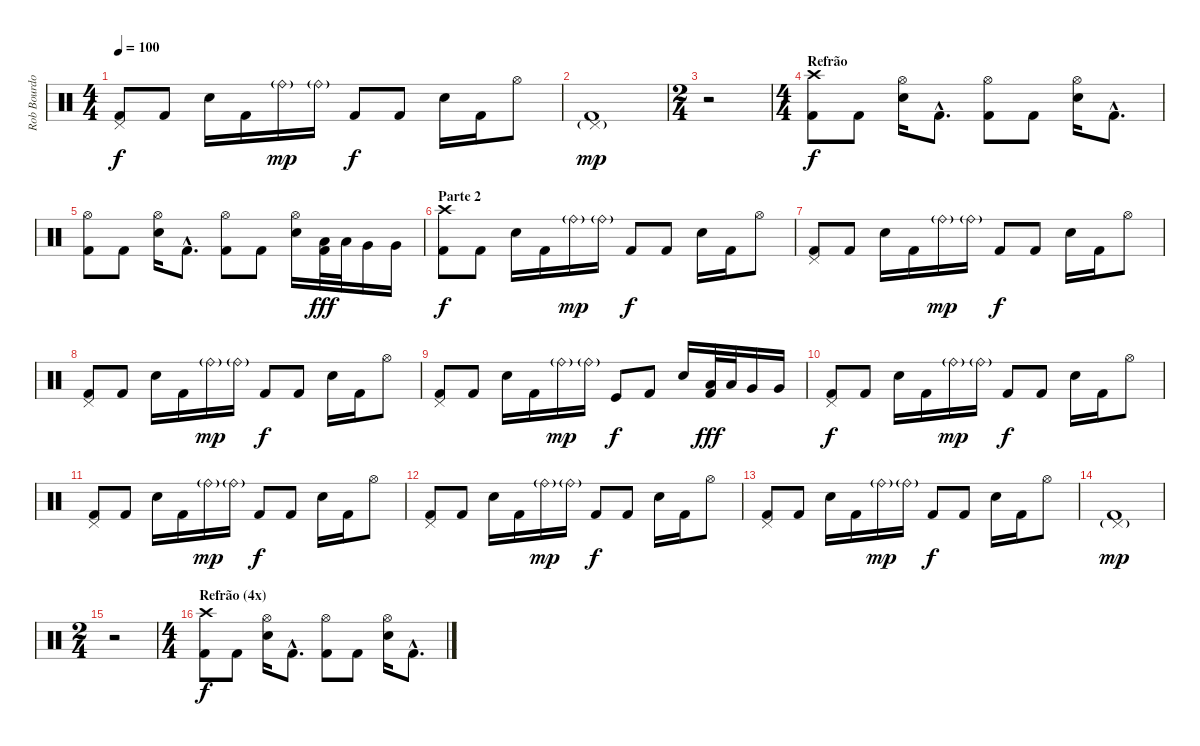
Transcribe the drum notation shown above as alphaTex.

\track ("Rob Bourdon" "Rob Bourdo") {instrument percussion}
\staff {score}
\articulation defaults
\ts (4 4)
\tempo 100
\clef neutral
\ks c
("Kick (hit) 2" "Pedal Hi-Hat (hit)").8{dy f} "Kick (hit) 2".8 "Snare (hit) 2".16 "Kick (hit) 2".16 "Ride (bell)"{g}.16{dy mp} "Ride (bell)"{g}.16 "Kick (hit) 2".8{dy f} "Kick (hit) 2".8 "Snare (hit) 2".16 "Kick (hit) 2".16 "Hi-Hat (open)".8 |
("Kick (hit) 2" "Pedal Hi-Hat (hit)"{g}).1{dy mp} |
\ts (2 4)
r.2 |
\ts (4 4)
\section ("" "Refrão")
("Kick (hit) 2" "Crash high (hit)").8{dy f} "Kick (hit) 2".8 ("Snare (hit) 2" "Hi-Hat (open)").16 "Kick (hit) 2"{hac}.8{d} ("Kick (hit) 2" "Hi-Hat (open)").8 "Kick (hit) 2".8 ("Snare (hit) 2" "Hi-Hat (open)").16 "Kick (hit) 2"{hac}.8{d} |
("Kick (hit) 2" "Hi-Hat (open)").8 "Kick (hit) 2".8 ("Snare (hit) 2" "Hi-Hat (open)").16 "Kick (hit) 2"{hac}.8{d} ("Kick (hit) 2" "Hi-Hat (open)").8 "Kick (hit) 2".8 ("Snare (hit) 2" "Hi-Hat (open)").16 ("Kick (hit) 2" "Low Tom (hit)").32{dy fff} "Low Tom (hit)".32 "Very Low Tom (hit)".16 "Very Low Tom (hit)".16 |
\section ("" "Parte 2")
("Kick (hit) 2" "Crash high (hit)").8{dy f} "Kick (hit) 2".8 "Snare (hit) 2".16 "Kick (hit) 2".16 "Ride (bell)"{g}.16{dy mp} "Ride (bell)"{g}.16 "Kick (hit) 2".8{dy f} "Kick (hit) 2".8 "Snare (hit) 2".16 "Kick (hit) 2".16 "Hi-Hat (open)".8 |
("Kick (hit) 2" "Pedal Hi-Hat (hit)").8 "Kick (hit) 2".8 "Snare (hit) 2".16 "Kick (hit) 2".16 "Ride (bell)"{g}.16{dy mp} "Ride (bell)"{g}.16 "Kick (hit) 2".8{dy f} "Kick (hit) 2".8 "Snare (hit) 2".16 "Kick (hit) 2".16 "Hi-Hat (open)".8 |
("Kick (hit) 2" "Pedal Hi-Hat (hit)").8 "Kick (hit) 2".8 "Snare (hit) 2".16 "Kick (hit) 2".16 "Ride (bell)"{g}.16{dy mp} "Ride (bell)"{g}.16 "Kick (hit) 2".8{dy f} "Kick (hit) 2".8 "Snare (hit) 2".16 "Kick (hit) 2".16 "Hi-Hat (open)".8 |
("Kick (hit) 2" "Pedal Hi-Hat (hit)").8 "Kick (hit) 2".8 "Snare (hit) 2".16 "Kick (hit) 2".16 "Ride (bell)"{g}.16{dy mp} "Ride (bell)"{g}.16 "Kick (hit)".8{dy f} "Kick (hit) 2".8 "Snare (hit) 2".16 ("Kick (hit) 2" "Low Tom (hit)").32{dy fff} "Low Tom (hit)".32 "Very Low Tom (hit)".16 "Very Low Tom (hit)".16 |
("Kick (hit) 2" "Pedal Hi-Hat (hit)").8{dy f} "Kick (hit) 2".8 "Snare (hit) 2".16 "Kick (hit) 2".16 "Ride (bell)"{g}.16{dy mp} "Ride (bell)"{g}.16 "Kick (hit) 2".8{dy f} "Kick (hit) 2".8 "Snare (hit) 2".16 "Kick (hit) 2".16 "Hi-Hat (open)".8 |
("Kick (hit) 2" "Pedal Hi-Hat (hit)").8 "Kick (hit) 2".8 "Snare (hit) 2".16 "Kick (hit) 2".16 "Ride (bell)"{g}.16{dy mp} "Ride (bell)"{g}.16 "Kick (hit) 2".8{dy f} "Kick (hit) 2".8 "Snare (hit) 2".16 "Kick (hit) 2".16 "Hi-Hat (open)".8 |
("Kick (hit) 2" "Pedal Hi-Hat (hit)").8 "Kick (hit) 2".8 "Snare (hit) 2".16 "Kick (hit) 2".16 "Ride (bell)"{g}.16{dy mp} "Ride (bell)"{g}.16 "Kick (hit) 2".8{dy f} "Kick (hit) 2".8 "Snare (hit) 2".16 "Kick (hit) 2".16 "Hi-Hat (open)".8 |
("Kick (hit) 2" "Pedal Hi-Hat (hit)").8 "Kick (hit) 2".8 "Snare (hit) 2".16 "Kick (hit) 2".16 "Ride (bell)"{g}.16{dy mp} "Ride (bell)"{g}.16 "Kick (hit) 2".8{dy f} "Kick (hit) 2".8 "Snare (hit) 2".16 "Kick (hit) 2".16 "Hi-Hat (open)".8 |
("Kick (hit) 2" "Pedal Hi-Hat (hit)"{g}).1{dy mp} |
\ts (2 4)
r.2 |
\ts (4 4)
\section ("" "Refrão (4x)")
("Kick (hit) 2" "Crash high (hit)").8{dy f} "Kick (hit) 2".8 ("Snare (hit) 2" "Hi-Hat (open)").16 "Kick (hit) 2"{hac}.8{d} ("Kick (hit) 2" "Hi-Hat (open)").8 "Kick (hit) 2".8 ("Snare (hit) 2" "Hi-Hat (open)").16 "Kick (hit) 2"{hac}.8{d}
